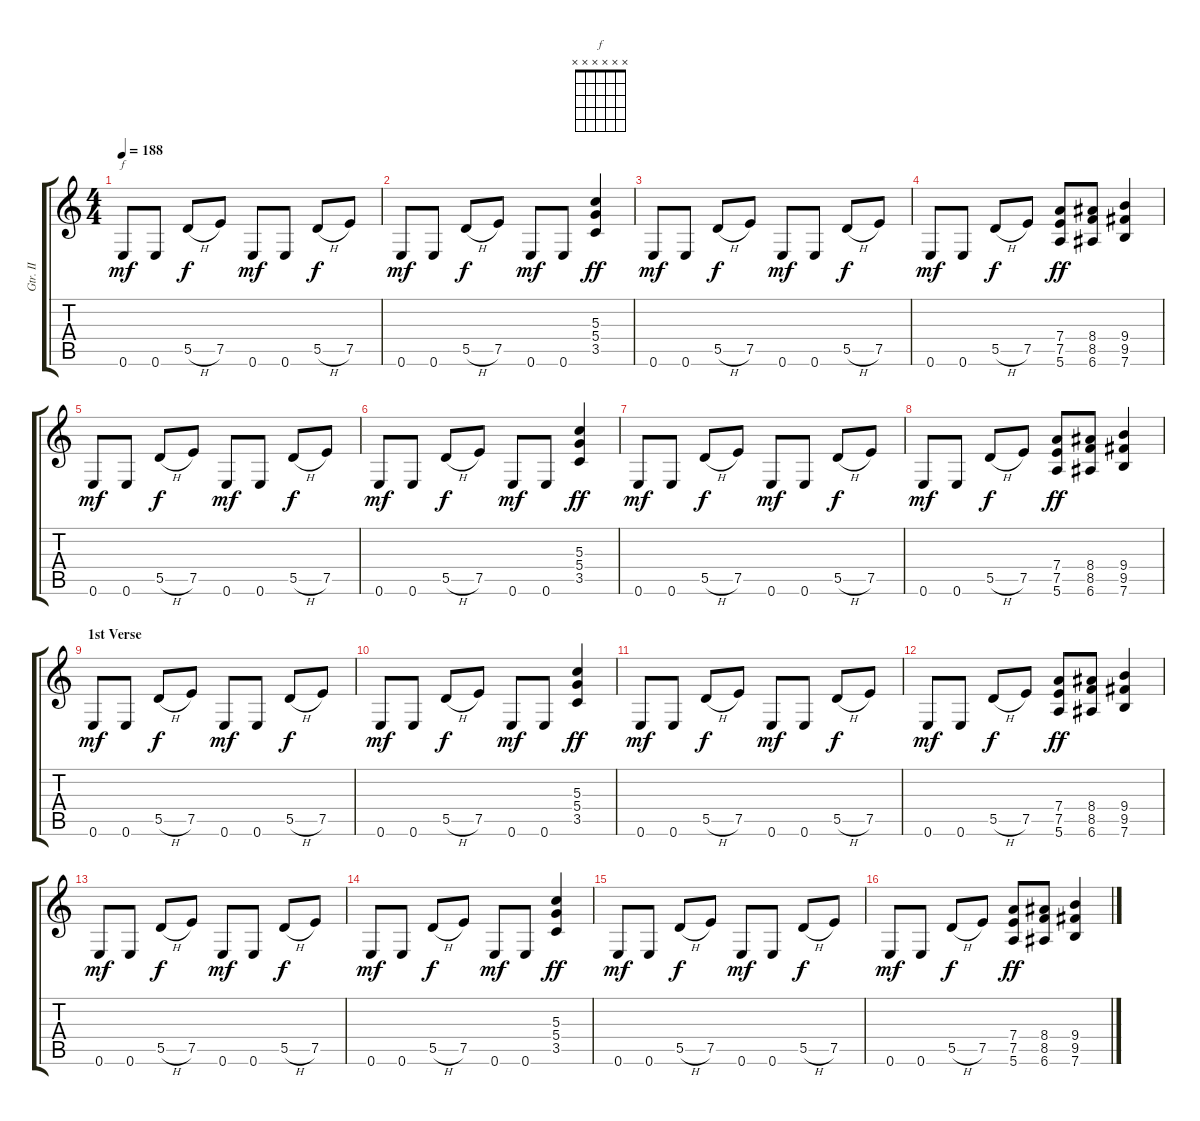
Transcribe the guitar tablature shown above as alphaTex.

\track ("Gtr. II" "Gtr. II") {instrument overdrivenguitar}
\staff {score tabs}
\tuning (E4 B3 G3 D3 A2 E2) {hide}
\chord ("f" x x x x x x)
\ts (4 4)
\tempo 188
\clef g2
\ks c
0.6.8{ch "f" dy mf} 0.6.8 5.5{h}.8{dy f} 7.5.8 0.6.8{dy mf} 0.6.8 5.5{h}.8{dy f} 7.5.8 |
0.6.8{dy mf} 0.6.8 5.5{h}.8{dy f} 7.5.8 0.6.8{dy mf} 0.6.8 (5.3 5.4 3.5).4{dy ff} |
0.6.8{dy mf} 0.6.8 5.5{h}.8{dy f} 7.5.8 0.6.8{dy mf} 0.6.8 5.5{h}.8{dy f} 7.5.8 |
0.6.8{dy mf} 0.6.8 5.5{h}.8{dy f} 7.5.8 (7.4 7.5 5.6).8{dy ff} (8.4 8.5 6.6).8 (9.4 9.5 7.6).4 |
0.6.8{dy mf} 0.6.8 5.5{h}.8{dy f} 7.5.8 0.6.8{dy mf} 0.6.8 5.5{h}.8{dy f} 7.5.8 |
0.6.8{dy mf} 0.6.8 5.5{h}.8{dy f} 7.5.8 0.6.8{dy mf} 0.6.8 (5.3 5.4 3.5).4{dy ff} |
0.6.8{dy mf} 0.6.8 5.5{h}.8{dy f} 7.5.8 0.6.8{dy mf} 0.6.8 5.5{h}.8{dy f} 7.5.8 |
0.6.8{dy mf} 0.6.8 5.5{h}.8{dy f} 7.5.8 (7.4 7.5 5.6).8{dy ff} (8.4 8.5 6.6).8 (9.4 9.5 7.6).4 |
\section ("" "1st Verse")
0.6.8{dy mf} 0.6.8 5.5{h}.8{dy f} 7.5.8 0.6.8{dy mf} 0.6.8 5.5{h}.8{dy f} 7.5.8 |
0.6.8{dy mf} 0.6.8 5.5{h}.8{dy f} 7.5.8 0.6.8{dy mf} 0.6.8 (5.3 5.4 3.5).4{dy ff} |
0.6.8{dy mf} 0.6.8 5.5{h}.8{dy f} 7.5.8 0.6.8{dy mf} 0.6.8 5.5{h}.8{dy f} 7.5.8 |
0.6.8{dy mf} 0.6.8 5.5{h}.8{dy f} 7.5.8 (7.4 7.5 5.6).8{dy ff} (8.4 8.5 6.6).8 (9.4 9.5 7.6).4 |
0.6.8{dy mf} 0.6.8 5.5{h}.8{dy f} 7.5.8 0.6.8{dy mf} 0.6.8 5.5{h}.8{dy f} 7.5.8 |
0.6.8{dy mf} 0.6.8 5.5{h}.8{dy f} 7.5.8 0.6.8{dy mf} 0.6.8 (5.3 5.4 3.5).4{dy ff} |
0.6.8{dy mf} 0.6.8 5.5{h}.8{dy f} 7.5.8 0.6.8{dy mf} 0.6.8 5.5{h}.8{dy f} 7.5.8 |
0.6.8{dy mf} 0.6.8 5.5{h}.8{dy f} 7.5.8 (7.4 7.5 5.6).8{dy ff} (8.4 8.5 6.6).8 (9.4 9.5 7.6).4
